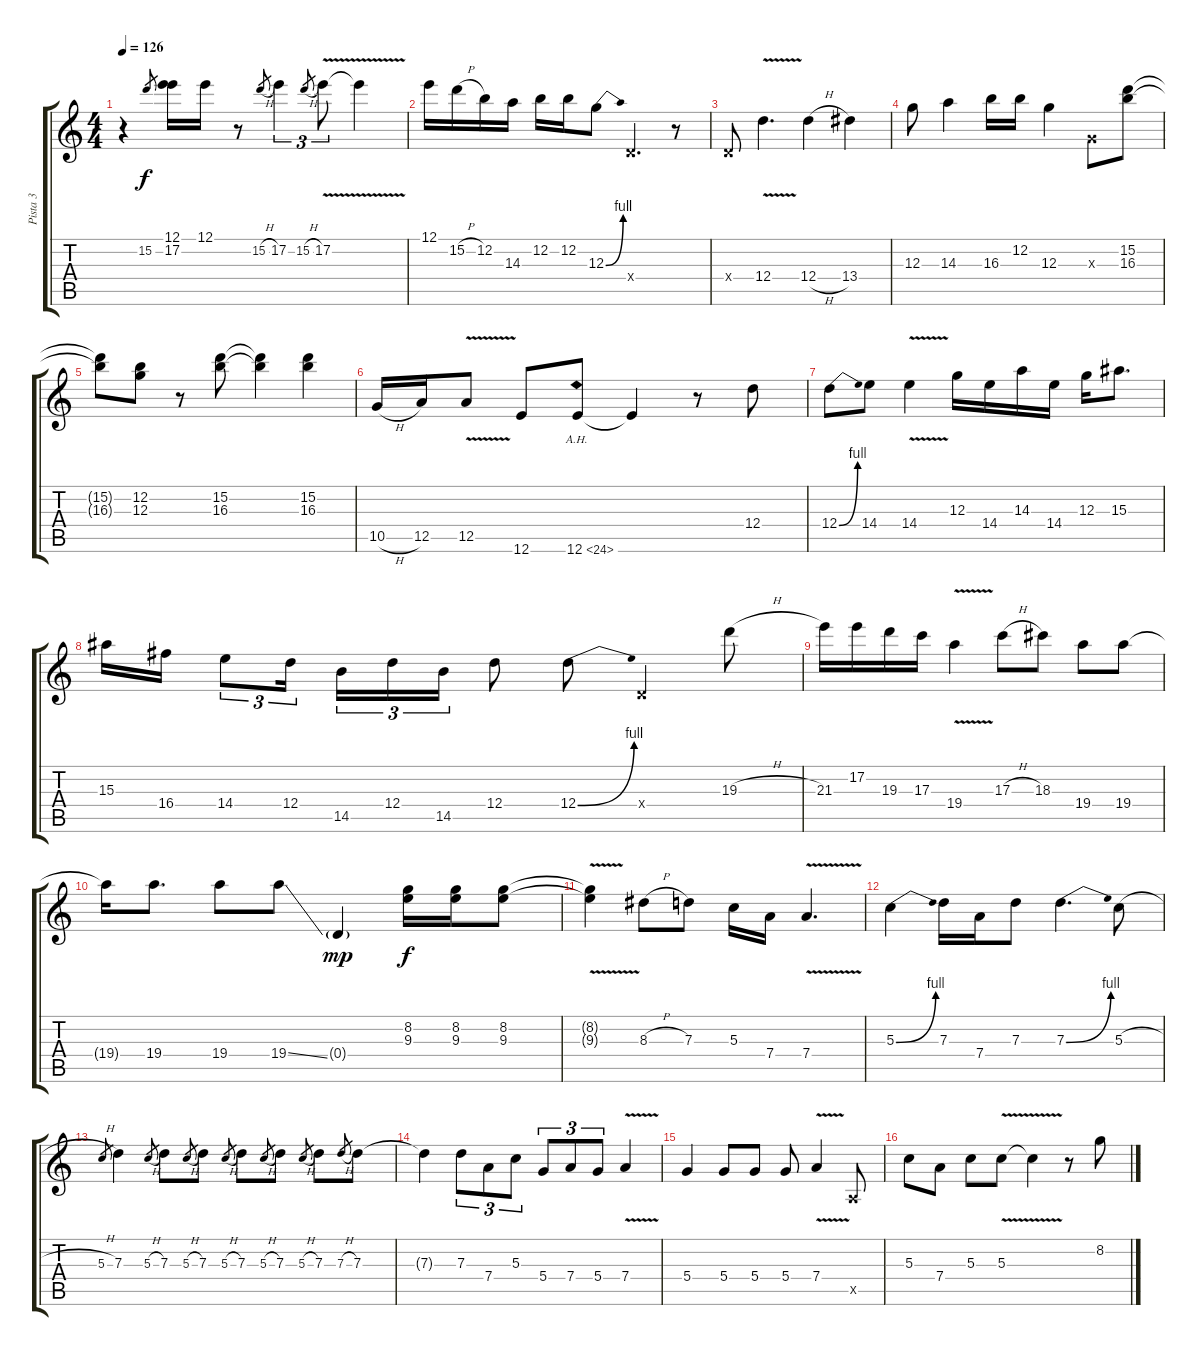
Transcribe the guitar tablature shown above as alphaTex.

\track ("Pista 3" "Pista 3") {instrument distortionguitar}
\staff {score tabs}
\tuning (E4 B3 G3 D3 A2 E2) {hide}
\ts (4 4)
\tempo 126
\clef g2
\ks c
r.4{dy f} 15.2.8{gr} (12.1 17.2).16 12.1.16 r.8 15.2{h}.8{gr} 17.2.4{tu (3 2)} 15.2{h}.8{gr} 17.2{v}.8{tu (3 2)} 17.2{v t}.4 |
12.1.16 15.2{h}.16 12.2.16 14.3.16 12.2.16 12.2.16 12.3{be (bend 0 0 60 4)}.8 0.4{x}.4{d} r.8 |
0.4{x}.8 12.4{v}.4{d} 12.4{h}.4 13.4.4 |
12.3.8 14.3.4 16.3.16 12.2.16 12.3.4 0.3{x}.8 (15.2 16.3).8 |
(15.2{t} 16.3{t}).8 (12.2 12.3).8 r.8 (15.2 16.3).8 (15.2{t} 16.3{t}).4 (15.2 16.3).4 |
10.5{h}.16 12.5.16 12.5{v}.8 12.6.8 12.6{ah 12}.8 12.6{t}.4 r.8 12.4.8 |
12.4{be (bend 0 0 60 4)}.8 14.4.8 14.4{v}.4 12.3.16 14.4.16 14.3.16 14.4.16 12.3.16 15.3.8{d} |
15.3.16 16.4.16 14.4.8{tu (3 2)} 12.4.16{tu (3 2)} 14.5.16{tu (3 2)} 12.4.16{tu (3 2)} 14.5.16{tu (3 2)} 12.4.8 12.4{be (bend 0 0 60 4)}.8 0.4{x}.4 19.3{h}.8 |
21.3.16 17.2.16 19.3.16 17.3.16 19.4{v}.4 17.3{h}.8 18.3.8 19.4.8 19.4.8 |
19.4{t}.16 19.4.8{d} 19.4.8 19.4{ss}.8 0.4{g}.4{dy mp} (8.2 9.3).16{dy f} (8.2 9.3).16 (8.2 9.3).8 |
(8.2{v t} 9.3{v t}).4 8.3{h}.8 7.3.8 5.3.16 7.4.16 7.4{v}.4{d} |
5.3{be (bend 0 0 60 4)}.4 7.3.16 7.4.16 7.3.8 7.3{be (bend 0 0 60 4)}.4{d} 5.3{h}.8 |
5.3{h}.8{gr} 7.3.4 5.3{h}.8{gr} 7.3.8 5.3{h}.8{gr} 7.3.8 5.3{h}.8{gr} 7.3.8 5.3{h}.8{gr} 7.3.8 5.3{h}.8{gr} 7.3.8 7.3{h}.8{gr} 7.3.8 |
7.3{t}.4 7.3.8{tu (3 2)} 7.4.8{tu (3 2)} 5.3.8{tu (3 2)} 5.4.8{tu (3 2)} 7.4.8{tu (3 2)} 5.4.8{tu (3 2)} 7.4{v}.4 |
5.4.4 5.4.8 5.4.8 5.4.8 7.4{v}.4 0.5{x}.8 |
5.3.8 7.4.8 5.3.8 5.3{v}.8 5.3{v t}.4 r.8 8.2.8
